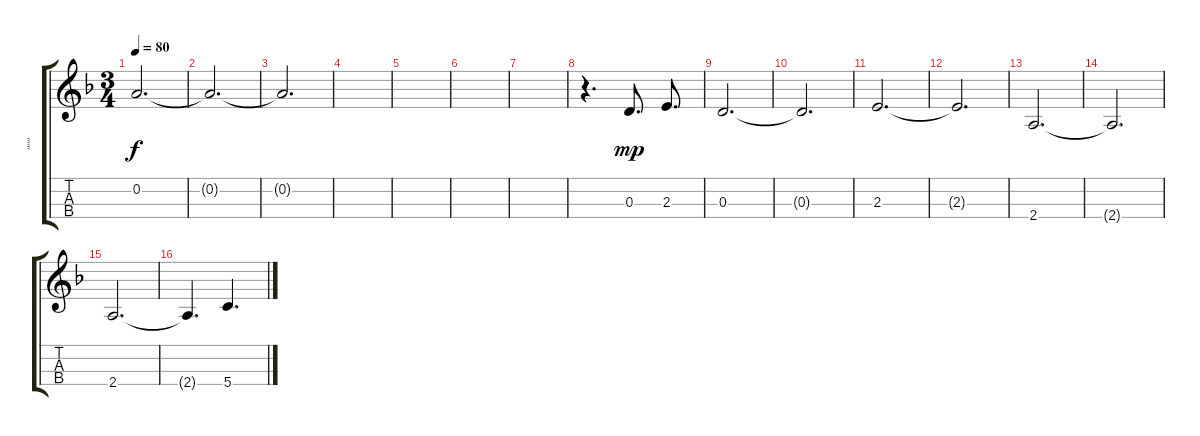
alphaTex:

\track ("\"\"\"" "\"\"\"") {instrument violin}
\staff {score tabs}
\tuning (E5 A4 D4 G3) {hide}
\ts (3 4)
\tempo 80
\clef g2
\ks f
0.2.2{d dy f volume 1} |
0.2{t}.2{d} |
0.2{t}.2{d} |
|
|
|
|
r.4{d volume 16} 0.3.8{d dy mp} 2.3.8{d} |
0.3.2{d} |
0.3{t}.2{d} |
2.3.2{d} |
2.3{t}.2{d} |
2.4.2{d} |
2.4{t}.2{d} |
2.4.2{d} |
2.4{t}.4{d} 5.4.4{d}
